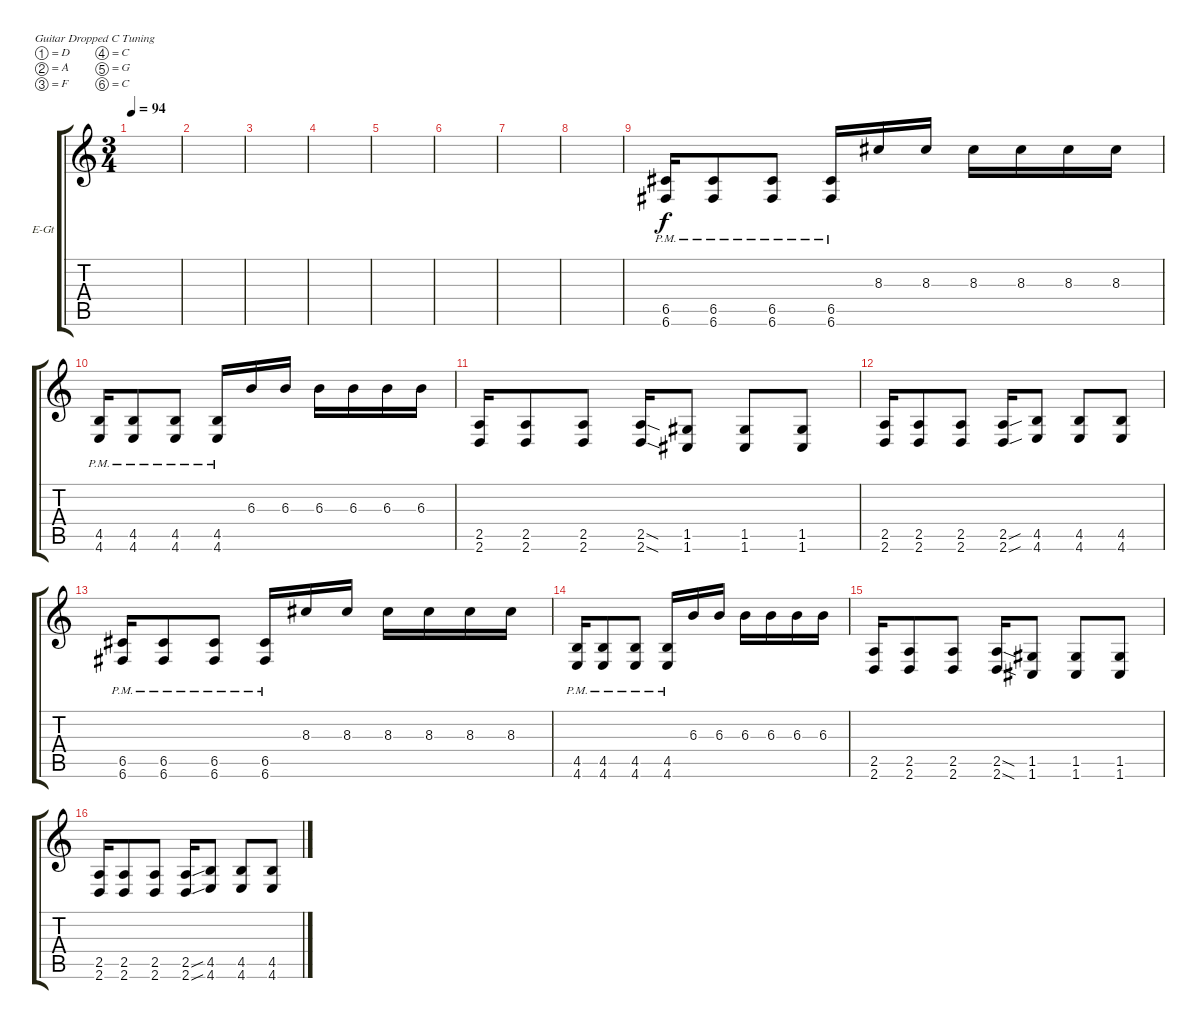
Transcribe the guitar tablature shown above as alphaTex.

\bracketExtendMode groupsimilarinstruments
\firstSystemTrackNameOrientation horizontal
\otherSystemsTrackNameOrientation horizontal
\track ("Michael Padget" "E-Gt") {instrument distortionguitar}
\staff {score tabs}
\tuning (D4 A3 F3 C3 G2 C2)
\ts (3 4)
\tempo 94
\clef g2
\ks c
|
|
|
|
|
|
|
|
(6.5{pm} 6.6{pm}).16 (6.5{pm} 6.6{pm}).8 (6.5{pm} 6.6{pm}).8 (6.5{pm} 6.6{pm}).16 8.3.16 8.3.16 8.3.16 8.3.16 8.3.16 8.3.16 |
(4.5{pm} 4.6{pm}).16 (4.5{pm} 4.6{pm}).8 (4.5{pm} 4.6{pm}).8 (4.5{pm} 4.6{pm}).16 6.3.16 6.3.16 6.3.16 6.3.16 6.3.16 6.3.16 |
(2.5 2.6).16 (2.5 2.6).8 (2.5 2.6).8 (2.5{sod} 2.6{sod}).16 (1.5 1.6).8 (1.5 1.6).8 (1.5 1.6).8 |
(2.5 2.6).16 (2.5 2.6).8 (2.5 2.6).8 (2.5{sou} 2.6{sou}).16 (4.5 4.6).8 (4.5 4.6).8 (4.5 4.6).8 |
(6.5{pm} 6.6{pm}).16 (6.5{pm} 6.6{pm}).8 (6.5{pm} 6.6{pm}).8 (6.5{pm} 6.6{pm}).16 8.3.16 8.3.16 8.3.16 8.3.16 8.3.16 8.3.16 |
(4.5{pm} 4.6{pm}).16 (4.5{pm} 4.6{pm}).8 (4.5{pm} 4.6{pm}).8 (4.5{pm} 4.6{pm}).16 6.3.16 6.3.16 6.3.16 6.3.16 6.3.16 6.3.16 |
(2.5 2.6).16 (2.5 2.6).8 (2.5 2.6).8 (2.5{sod} 2.6{sod}).16 (1.5 1.6).8 (1.5 1.6).8 (1.5 1.6).8 |
(2.5 2.6).16 (2.5 2.6).8 (2.5 2.6).8 (2.5{sou} 2.6{sou}).16 (4.5 4.6).8 (4.5 4.6).8 (4.5 4.6).8
